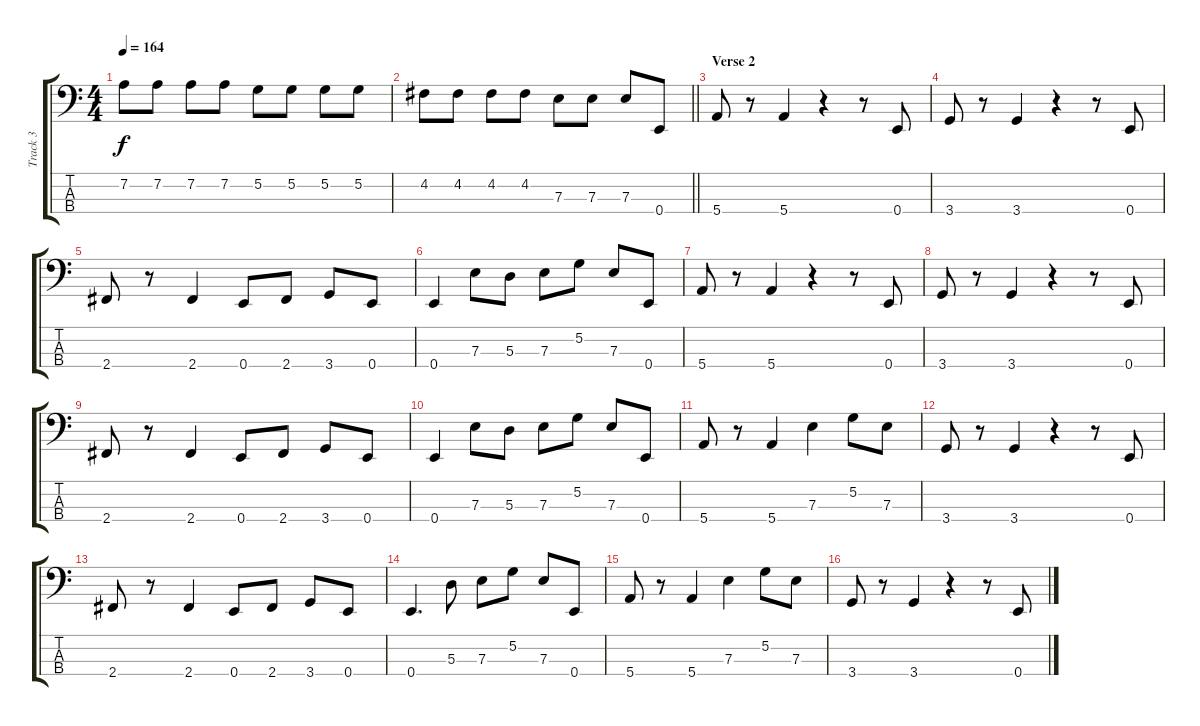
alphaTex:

\track ("Track 3" "Track 3") {instrument electricbassfinger}
\staff {score tabs}
\tuning (G2 D2 A1 E1) {hide}
\ts (4 4)
\tempo 164
\clef f4
\ks c
7.2.8{dy f} 7.2.8 7.2.8 7.2.8 5.2.8 5.2.8 5.2.8 5.2.8 |
\barLineRight lightlight
4.2.8 4.2.8 4.2.8 4.2.8 7.3.8 7.3.8 7.3.8 0.4.8 |
\section ("" "Verse 2")
5.4.8 r.8 5.4.4 r.4 r.8 0.4.8 |
3.4.8 r.8 3.4.4 r.4 r.8 0.4.8 |
2.4.8 r.8 2.4.4 0.4.8 2.4.8 3.4.8 0.4.8 |
0.4.4 7.3.8 5.3.8 7.3.8 5.2.8 7.3.8 0.4.8 |
5.4.8 r.8 5.4.4 r.4 r.8 0.4.8 |
3.4.8 r.8 3.4.4 r.4 r.8 0.4.8 |
2.4.8 r.8 2.4.4 0.4.8 2.4.8 3.4.8 0.4.8 |
0.4.4 7.3.8 5.3.8 7.3.8 5.2.8 7.3.8 0.4.8 |
5.4.8 r.8 5.4.4 7.3.4 5.2.8 7.3.8 |
3.4.8 r.8 3.4.4 r.4 r.8 0.4.8 |
2.4.8 r.8 2.4.4 0.4.8 2.4.8 3.4.8 0.4.8 |
0.4.4{d} 5.3.8 7.3.8 5.2.8 7.3.8 0.4.8 |
5.4.8 r.8 5.4.4 7.3.4 5.2.8 7.3.8 |
3.4.8 r.8 3.4.4 r.4 r.8 0.4.8
